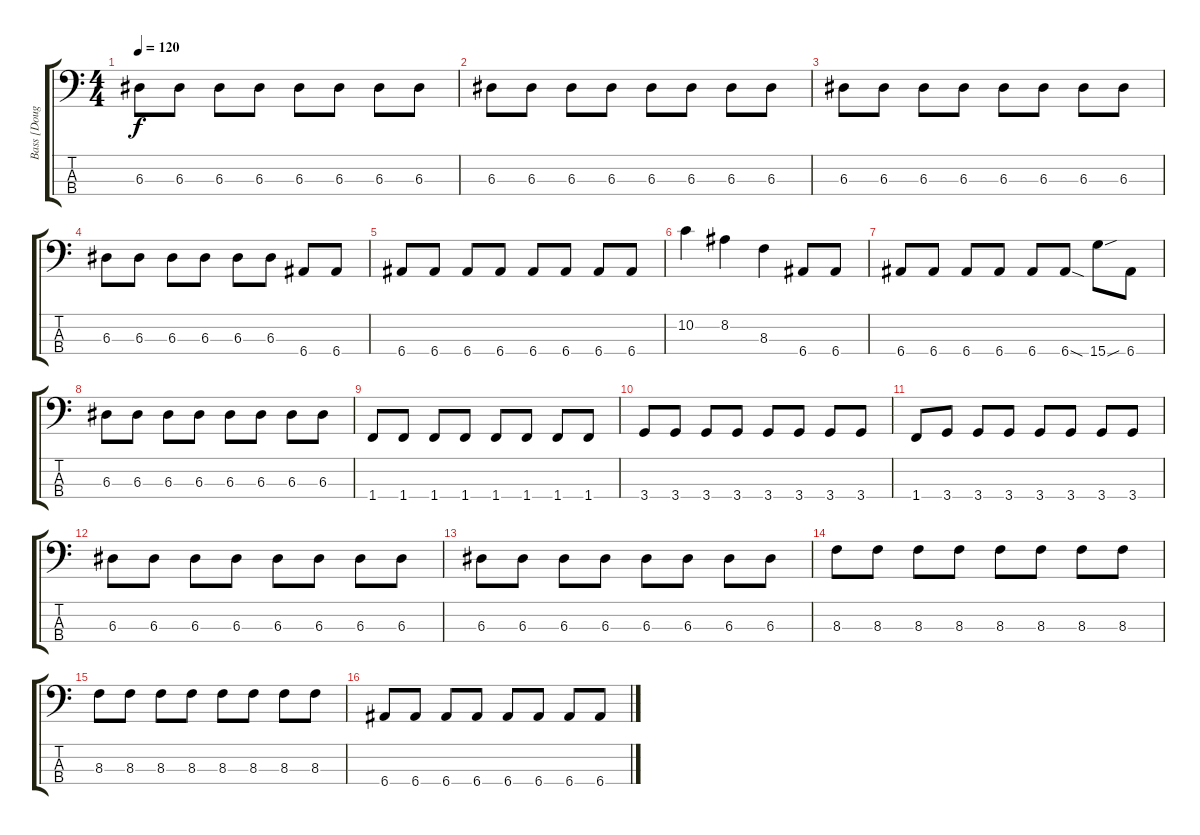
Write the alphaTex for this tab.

\track ("Bass [Dougie]" "Bass [Doug") {instrument electricbassfinger}
\staff {score tabs}
\tuning (G2 D2 A1 E1) {hide}
\ts (4 4)
\tempo 120
\clef f4
\ks c
6.3.8{dy f} 6.3.8 6.3.8 6.3.8 6.3.8 6.3.8 6.3.8 6.3.8 |
6.3.8 6.3.8 6.3.8 6.3.8 6.3.8 6.3.8 6.3.8 6.3.8 |
6.3.8 6.3.8 6.3.8 6.3.8 6.3.8 6.3.8 6.3.8 6.3.8 |
6.3.8 6.3.8 6.3.8 6.3.8 6.3.8 6.3.8 6.4.8 6.4.8 |
6.4.8 6.4.8 6.4.8 6.4.8 6.4.8 6.4.8 6.4.8 6.4.8 |
10.2.4 8.2.4 8.3.4 6.4.8 6.4.8 |
6.4.8 6.4.8 6.4.8 6.4.8 6.4.8 6.4{sod}.8 15.4{sou}.8 6.4.8 |
6.3.8 6.3.8 6.3.8 6.3.8 6.3.8 6.3.8 6.3.8 6.3.8 |
1.4.8 1.4.8 1.4.8 1.4.8 1.4.8 1.4.8 1.4.8 1.4.8 |
3.4.8 3.4.8 3.4.8 3.4.8 3.4.8 3.4.8 3.4.8 3.4.8 |
1.4.8 3.4.8 3.4.8 3.4.8 3.4.8 3.4.8 3.4.8 3.4.8 |
6.3.8 6.3.8 6.3.8 6.3.8 6.3.8 6.3.8 6.3.8 6.3.8 |
6.3.8 6.3.8 6.3.8 6.3.8 6.3.8 6.3.8 6.3.8 6.3.8 |
8.3.8 8.3.8 8.3.8 8.3.8 8.3.8 8.3.8 8.3.8 8.3.8 |
8.3.8 8.3.8 8.3.8 8.3.8 8.3.8 8.3.8 8.3.8 8.3.8 |
6.4.8 6.4.8 6.4.8 6.4.8 6.4.8 6.4.8 6.4.8 6.4.8
